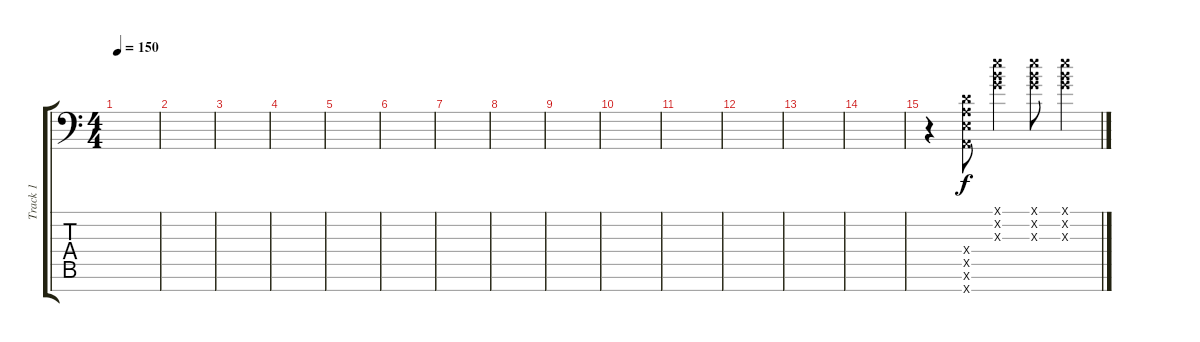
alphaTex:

\track ("Track 1" "Track 1") {instrument distortionguitar}
\staff {score tabs}
\tuning (E4 B3 G3 D3 A2 E2 A1) {hide}
\ts (4 4)
\tempo 150
\clef f4
\ks c
|
|
|
|
|
|
|
|
|
|
|
|
|
|
r.4{instrument distortionguitar} (0.4{x} 0.5{x} 0.6{x} 0.7{x}).8 (0.1{x} 0.2{x} 0.3{x}).4 (0.1{x} 0.2{x} 0.3{x}).8 (0.1{x} 0.2{x} 0.3{x}).4
